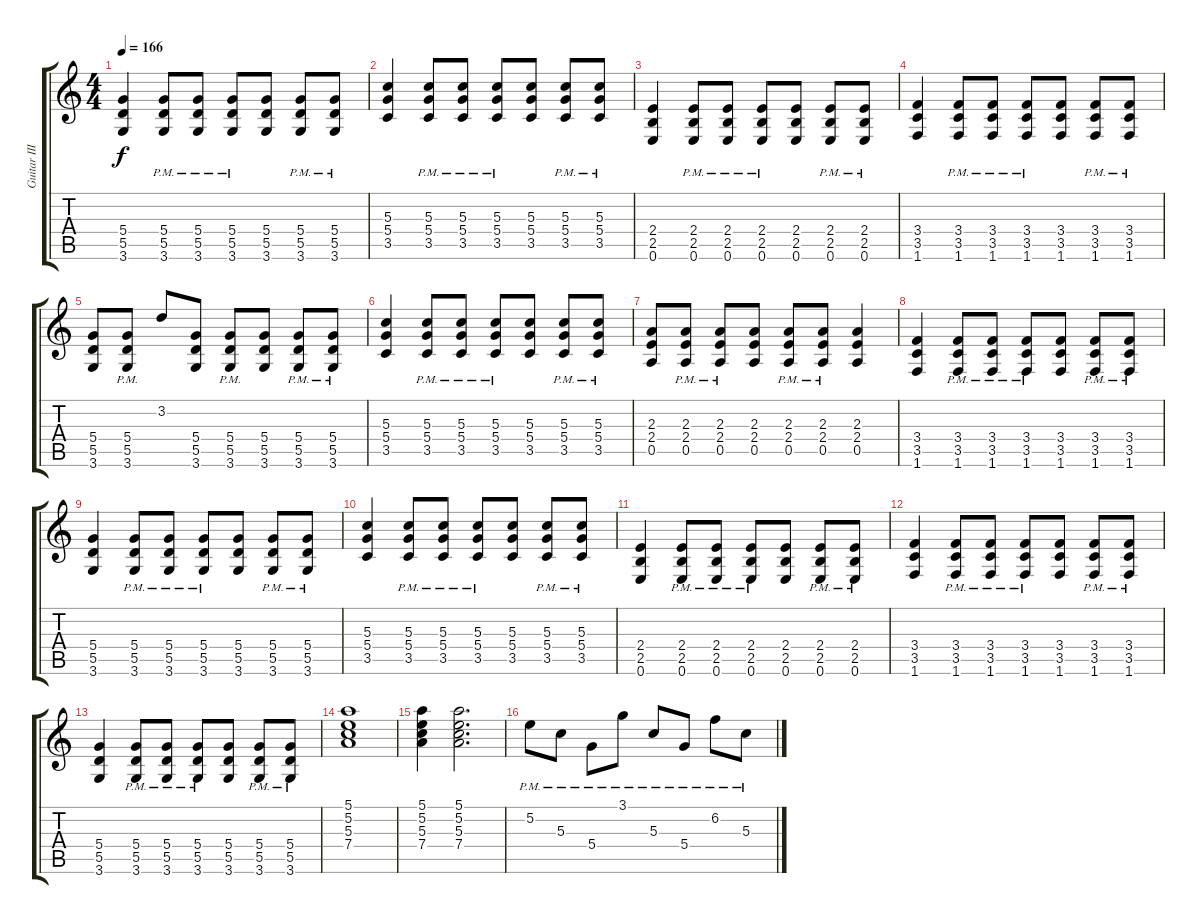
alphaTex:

\track ("Guitar III" "Guitar III") {instrument electricguitarclean}
\staff {score tabs}
\tuning (E4 B3 G3 D3 A2 E2) {hide}
\ts (4 4)
\tempo 166
\clef g2
\ks c
(5.4 5.5 3.6).4{dy f} (5.4{pm} 5.5{pm} 3.6{pm}).8 (5.4{pm} 5.5{pm} 3.6{pm}).8 (5.4{pm} 5.5{pm} 3.6{pm}).8 (5.4 5.5 3.6).8 (5.4{pm} 5.5{pm} 3.6{pm}).8 (5.4{pm} 5.5{pm} 3.6{pm}).8 |
(5.3 5.4 3.5).4 (5.3{pm} 5.4{pm} 3.5{pm}).8 (5.3{pm} 5.4{pm} 3.5{pm}).8 (5.3{pm} 5.4{pm} 3.5{pm}).8 (5.3 5.4 3.5).8 (5.3{pm} 5.4{pm} 3.5{pm}).8 (5.3{pm} 5.4{pm} 3.5{pm}).8 |
(2.4 2.5 0.6).4 (2.4{pm} 2.5{pm} 0.6{pm}).8 (2.4{pm} 2.5{pm} 0.6{pm}).8 (2.4{pm} 2.5{pm} 0.6{pm}).8 (2.4 2.5 0.6).8 (2.4{pm} 2.5{pm} 0.6{pm}).8 (2.4{pm} 2.5{pm} 0.6{pm}).8 |
(3.4 3.5 1.6).4 (3.4{pm} 3.5{pm} 1.6{pm}).8 (3.4{pm} 3.5{pm} 1.6{pm}).8 (3.4{pm} 3.5{pm} 1.6{pm}).8 (3.4 3.5 1.6).8 (3.4{pm} 3.5{pm} 1.6{pm}).8 (3.4{pm} 3.5{pm} 1.6{pm}).8 |
(5.4 5.5 3.6).8 (5.4{pm} 5.5{pm} 3.6{pm}).8 3.2.8 (5.4 5.5 3.6).8 (5.4{pm} 5.5{pm} 3.6{pm}).8 (5.4 5.5 3.6).8 (5.4{pm} 5.5{pm} 3.6{pm}).8 (5.4{pm} 5.5{pm} 3.6{pm}).8 |
(5.3 5.4 3.5).4 (5.3{pm} 5.4{pm} 3.5{pm}).8 (5.3{pm} 5.4{pm} 3.5{pm}).8 (5.3{pm} 5.4{pm} 3.5{pm}).8 (5.3 5.4 3.5).8 (5.3{pm} 5.4{pm} 3.5{pm}).8 (5.3{pm} 5.4{pm} 3.5{pm}).8 |
(2.3 2.4 0.5).8 (2.3{pm} 2.4{pm} 0.5{pm}).8 (2.3{pm} 2.4{pm} 0.5{pm}).8 (2.3 2.4 0.5).8 (2.3{pm} 2.4{pm} 0.5{pm}).8 (2.3{pm} 2.4{pm} 0.5{pm}).8 (2.3 2.4 0.5).4 |
(3.4 3.5 1.6).4 (3.4{pm} 3.5{pm} 1.6{pm}).8 (3.4{pm} 3.5{pm} 1.6{pm}).8 (3.4{pm} 3.5{pm} 1.6{pm}).8 (3.4 3.5 1.6).8 (3.4{pm} 3.5{pm} 1.6{pm}).8 (3.4{pm} 3.5{pm} 1.6{pm}).8 |
(5.4 5.5 3.6).4 (5.4{pm} 5.5{pm} 3.6{pm}).8 (5.4{pm} 5.5{pm} 3.6{pm}).8 (5.4{pm} 5.5{pm} 3.6{pm}).8 (5.4 5.5 3.6).8 (5.4{pm} 5.5{pm} 3.6{pm}).8 (5.4{pm} 5.5{pm} 3.6{pm}).8 |
(5.3 5.4 3.5).4 (5.3{pm} 5.4{pm} 3.5{pm}).8 (5.3{pm} 5.4{pm} 3.5{pm}).8 (5.3{pm} 5.4{pm} 3.5{pm}).8 (5.3 5.4 3.5).8 (5.3{pm} 5.4{pm} 3.5{pm}).8 (5.3{pm} 5.4{pm} 3.5{pm}).8 |
(2.4 2.5 0.6).4 (2.4{pm} 2.5{pm} 0.6{pm}).8 (2.4{pm} 2.5{pm} 0.6{pm}).8 (2.4{pm} 2.5{pm} 0.6{pm}).8 (2.4 2.5 0.6).8 (2.4{pm} 2.5{pm} 0.6{pm}).8 (2.4{pm} 2.5{pm} 0.6{pm}).8 |
(3.4 3.5 1.6).4 (3.4{pm} 3.5{pm} 1.6{pm}).8 (3.4{pm} 3.5{pm} 1.6{pm}).8 (3.4{pm} 3.5{pm} 1.6{pm}).8 (3.4 3.5 1.6).8 (3.4{pm} 3.5{pm} 1.6{pm}).8 (3.4{pm} 3.5{pm} 1.6{pm}).8 |
(5.4 5.5 3.6).4 (5.4{pm} 5.5{pm} 3.6{pm}).8 (5.4{pm} 5.5{pm} 3.6{pm}).8 (5.4{pm} 5.5{pm} 3.6{pm}).8 (5.4 5.5 3.6).8 (5.4{pm} 5.5{pm} 3.6{pm}).8 (5.4{pm} 5.5{pm} 3.6{pm}).8 |
(5.1 5.2 5.3 7.4).1 |
(5.1 5.2 5.3 7.4).4 (5.1 5.2 5.3 7.4).2{d} |
5.2{pm}.8 5.3{pm}.8 5.4{pm}.8 3.1{pm}.8 5.3{pm}.8 5.4{pm}.8 6.2{pm}.8 5.3{pm}.8
